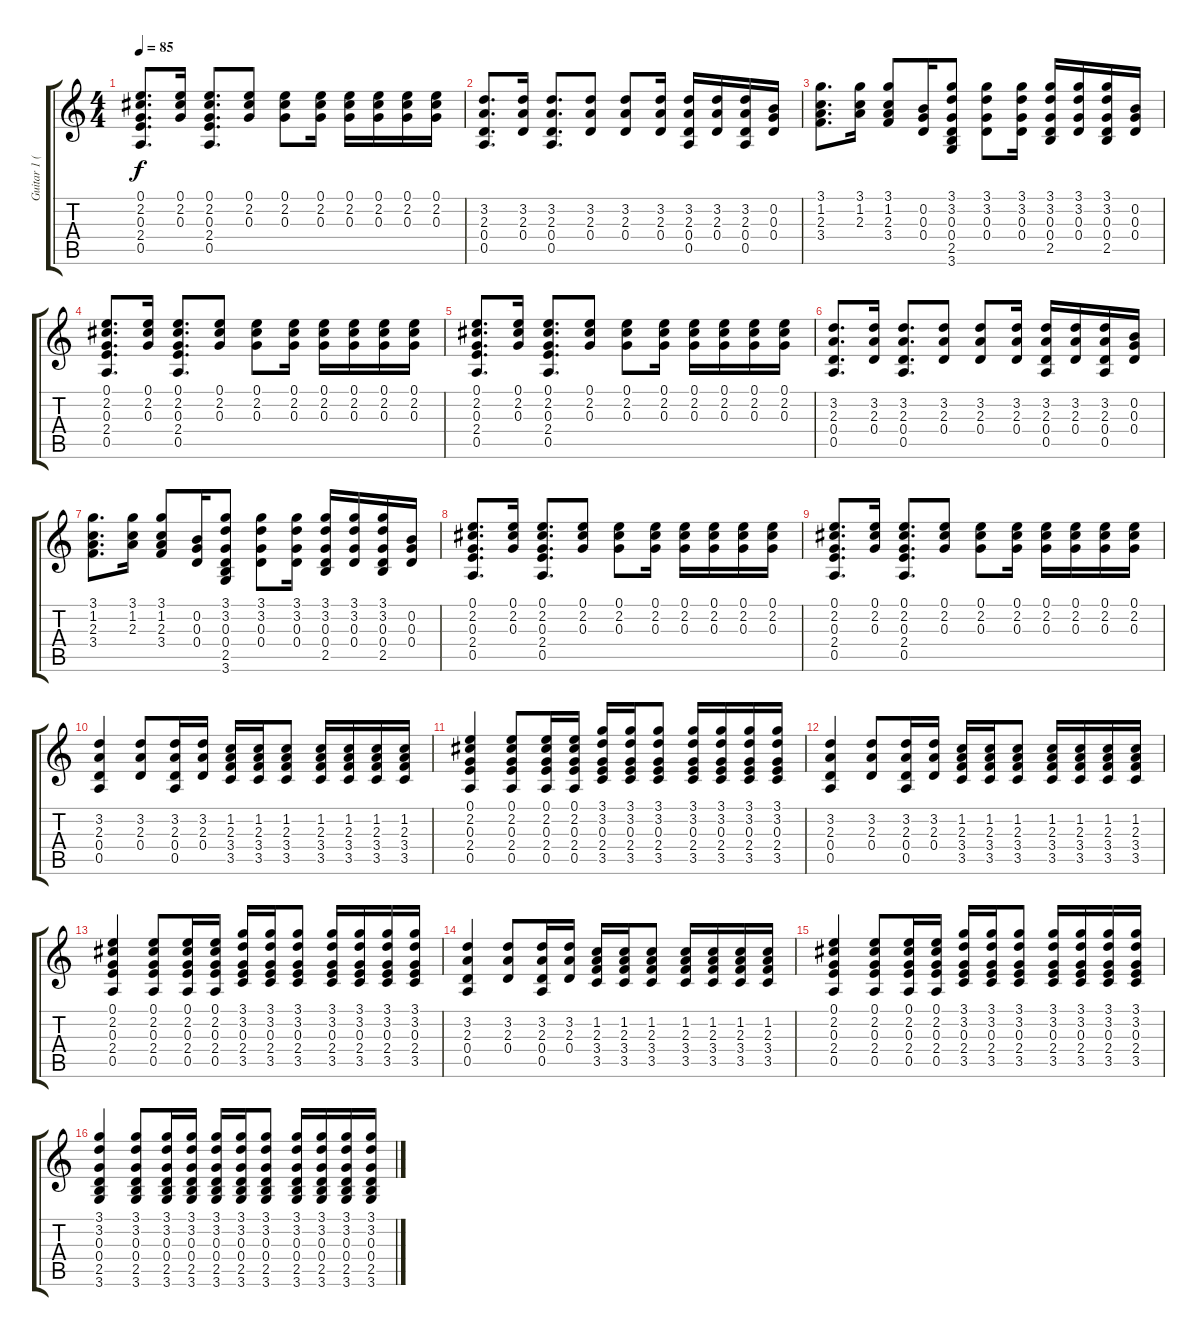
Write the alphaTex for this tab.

\track ("Guitar 1 (Gem Archer)" "Guitar 1 (") {instrument acousticguitarsteel}
\staff {score tabs}
\tuning (E4 B3 G3 D3 A2 E2) {hide}
\ts (4 4)
\tempo 85
\clef g2
\ks c
(0.1 2.2 0.3 2.4 0.5).8{d dy f} (0.1 2.2 0.3).16 (0.1 2.2 0.3 2.4 0.5).8{d} (0.1 2.2 0.3).8 (0.1 2.2 0.3).8 (0.1 2.2 0.3).16 (0.1 2.2 0.3).16 (0.1 2.2 0.3).16 (0.1 2.2 0.3).16 (0.1 2.2 0.3).16 |
(3.2 2.3 0.4 0.5).8{d} (3.2 2.3 0.4).16 (3.2 2.3 0.4 0.5).8{d} (3.2 2.3 0.4).8 (3.2 2.3 0.4).8 (3.2 2.3 0.4).16 (3.2 2.3 0.4 0.5).16 (3.2 2.3 0.4).16 (3.2 2.3 0.4 0.5).16 (0.2 0.3 0.4).16 |
(3.1 1.2 2.3 3.4).8{d} (3.1 1.2 2.3).16 (3.1 1.2 2.3 3.4).8 (0.2 0.3 0.4).16 (3.1 3.2 0.3 0.4 2.5 3.6).8 (3.1 3.2 0.3 0.4).8 (3.1 3.2 0.3 0.4).16 (3.1 3.2 0.3 0.4 2.5).16 (3.1 3.2 0.3 0.4).16 (3.1 3.2 0.3 0.4 2.5).16 (0.2 0.3 0.4).16 |
(0.1 2.2 0.3 2.4 0.5).8{d} (0.1 2.2 0.3).16 (0.1 2.2 0.3 2.4 0.5).8{d} (0.1 2.2 0.3).8 (0.1 2.2 0.3).8 (0.1 2.2 0.3).16 (0.1 2.2 0.3).16 (0.1 2.2 0.3).16 (0.1 2.2 0.3).16 (0.1 2.2 0.3).16 |
(0.1 2.2 0.3 2.4 0.5).8{d} (0.1 2.2 0.3).16 (0.1 2.2 0.3 2.4 0.5).8{d} (0.1 2.2 0.3).8 (0.1 2.2 0.3).8 (0.1 2.2 0.3).16 (0.1 2.2 0.3).16 (0.1 2.2 0.3).16 (0.1 2.2 0.3).16 (0.1 2.2 0.3).16 |
(3.2 2.3 0.4 0.5).8{d} (3.2 2.3 0.4).16 (3.2 2.3 0.4 0.5).8{d} (3.2 2.3 0.4).8 (3.2 2.3 0.4).8 (3.2 2.3 0.4).16 (3.2 2.3 0.4 0.5).16 (3.2 2.3 0.4).16 (3.2 2.3 0.4 0.5).16 (0.2 0.3 0.4).16 |
(3.1 1.2 2.3 3.4).8{d} (3.1 1.2 2.3).16 (3.1 1.2 2.3 3.4).8 (0.2 0.3 0.4).16 (3.1 3.2 0.3 0.4 2.5 3.6).8 (3.1 3.2 0.3 0.4).8 (3.1 3.2 0.3 0.4).16 (3.1 3.2 0.3 0.4 2.5).16 (3.1 3.2 0.3 0.4).16 (3.1 3.2 0.3 0.4 2.5).16 (0.2 0.3 0.4).16 |
(0.1 2.2 0.3 2.4 0.5).8{d} (0.1 2.2 0.3).16 (0.1 2.2 0.3 2.4 0.5).8{d} (0.1 2.2 0.3).8 (0.1 2.2 0.3).8 (0.1 2.2 0.3).16 (0.1 2.2 0.3).16 (0.1 2.2 0.3).16 (0.1 2.2 0.3).16 (0.1 2.2 0.3).16 |
(0.1 2.2 0.3 2.4 0.5).8{d} (0.1 2.2 0.3).16 (0.1 2.2 0.3 2.4 0.5).8{d} (0.1 2.2 0.3).8 (0.1 2.2 0.3).8 (0.1 2.2 0.3).16 (0.1 2.2 0.3).16 (0.1 2.2 0.3).16 (0.1 2.2 0.3).16 (0.1 2.2 0.3).16 |
(3.2 2.3 0.4 0.5).4 (3.2 2.3 0.4).8 (3.2 2.3 0.4 0.5).16 (3.2 2.3 0.4).16 (1.2 2.3 3.4 3.5).16 (1.2 2.3 3.4 3.5).16 (1.2 2.3 3.4 3.5).8 (1.2 2.3 3.4 3.5).16 (1.2 2.3 3.4 3.5).16 (1.2 2.3 3.4 3.5).16 (1.2 2.3 3.4 3.5).16 |
(0.1 2.2 0.3 2.4 0.5).4 (0.1 2.2 0.3 2.4 0.5).8 (0.1 2.2 0.3 2.4 0.5).16 (0.1 2.2 0.3 2.4 0.5).16 (3.1 3.2 0.3 2.4 3.5).16 (3.1 3.2 0.3 2.4 3.5).16 (3.1 3.2 0.3 2.4 3.5).8 (3.1 3.2 0.3 2.4 3.5).16 (3.1 3.2 0.3 2.4 3.5).16 (3.1 3.2 0.3 2.4 3.5).16 (3.1 3.2 0.3 2.4 3.5).16 |
(3.2 2.3 0.4 0.5).4 (3.2 2.3 0.4).8 (3.2 2.3 0.4 0.5).16 (3.2 2.3 0.4).16 (1.2 2.3 3.4 3.5).16 (1.2 2.3 3.4 3.5).16 (1.2 2.3 3.4 3.5).8 (1.2 2.3 3.4 3.5).16 (1.2 2.3 3.4 3.5).16 (1.2 2.3 3.4 3.5).16 (1.2 2.3 3.4 3.5).16 |
(0.1 2.2 0.3 2.4 0.5).4 (0.1 2.2 0.3 2.4 0.5).8 (0.1 2.2 0.3 2.4 0.5).16 (0.1 2.2 0.3 2.4 0.5).16 (3.1 3.2 0.3 2.4 3.5).16 (3.1 3.2 0.3 2.4 3.5).16 (3.1 3.2 0.3 2.4 3.5).8 (3.1 3.2 0.3 2.4 3.5).16 (3.1 3.2 0.3 2.4 3.5).16 (3.1 3.2 0.3 2.4 3.5).16 (3.1 3.2 0.3 2.4 3.5).16 |
(3.2 2.3 0.4 0.5).4 (3.2 2.3 0.4).8 (3.2 2.3 0.4 0.5).16 (3.2 2.3 0.4).16 (1.2 2.3 3.4 3.5).16 (1.2 2.3 3.4 3.5).16 (1.2 2.3 3.4 3.5).8 (1.2 2.3 3.4 3.5).16 (1.2 2.3 3.4 3.5).16 (1.2 2.3 3.4 3.5).16 (1.2 2.3 3.4 3.5).16 |
(0.1 2.2 0.3 2.4 0.5).4 (0.1 2.2 0.3 2.4 0.5).8 (0.1 2.2 0.3 2.4 0.5).16 (0.1 2.2 0.3 2.4 0.5).16 (3.1 3.2 0.3 2.4 3.5).16 (3.1 3.2 0.3 2.4 3.5).16 (3.1 3.2 0.3 2.4 3.5).8 (3.1 3.2 0.3 2.4 3.5).16 (3.1 3.2 0.3 2.4 3.5).16 (3.1 3.2 0.3 2.4 3.5).16 (3.1 3.2 0.3 2.4 3.5).16 |
(3.1 3.2 0.3 0.4 2.5 3.6).4 (3.1 3.2 0.3 0.4 2.5 3.6).8 (3.1 3.2 0.3 0.4 2.5 3.6).16 (3.1 3.2 0.3 0.4 2.5 3.6).16 (3.1 3.2 0.3 0.4 2.5 3.6).16 (3.1 3.2 0.3 0.4 2.5 3.6).16 (3.1 3.2 0.3 0.4 2.5 3.6).8 (3.1 3.2 0.3 0.4 2.5 3.6).16 (3.1 3.2 0.3 0.4 2.5 3.6).16 (3.1 3.2 0.3 0.4 2.5 3.6).16 (3.1 3.2 0.3 0.4 2.5 3.6).16
